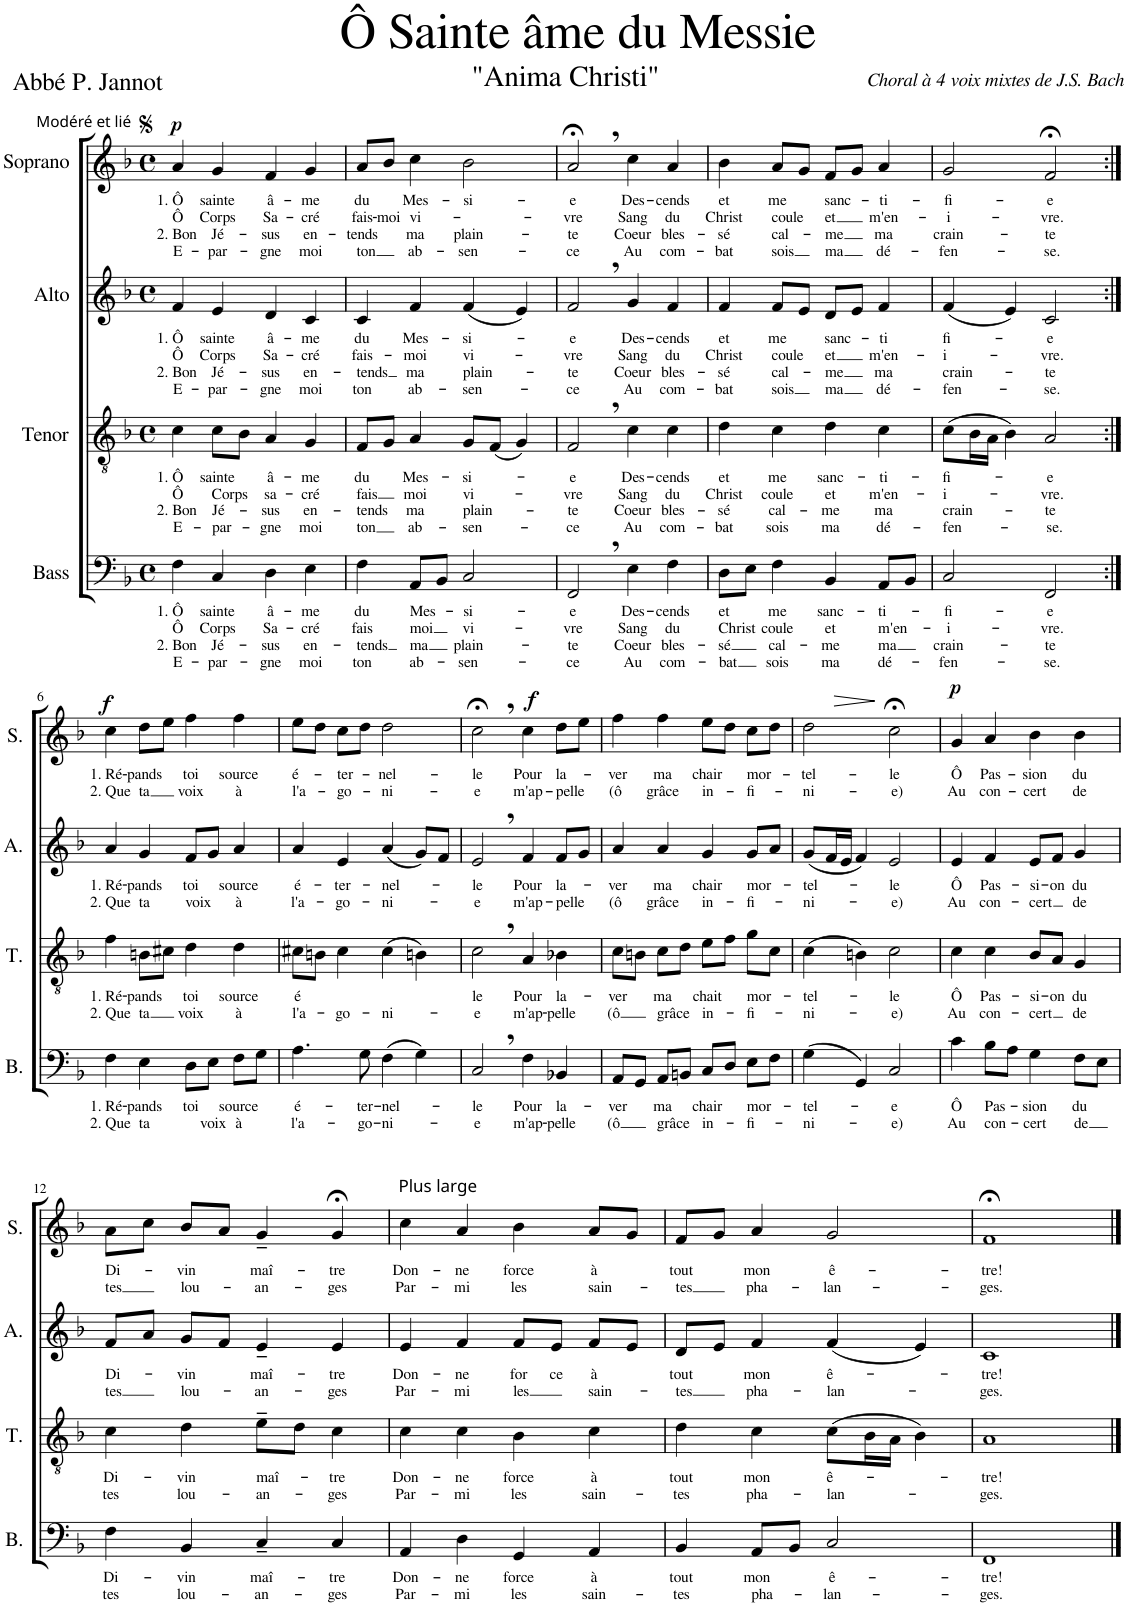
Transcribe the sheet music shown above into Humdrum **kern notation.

**kern	**text	**text	**text	**text	**kern	**text	**text	**text	**text	**kern	**text	**text	**text	**text	**kern	**text	**text	**text	**text	**dynam
*part4	*part4	*part4	*part4	*part4	*part3	*part3	*part3	*part3	*part3	*part2	*part2	*part2	*part2	*part2	*part1	*part1	*part1	*part1	*part1	*part1
*staff4	*staff4	*staff4	*staff4	*staff4	*staff3	*staff3	*staff3	*staff3	*staff3	*staff2	*staff2	*staff2	*staff2	*staff2	*staff1	*staff1	*staff1	*staff1	*staff1	*staff1
*I"Bass	*	*	*	*	*I"Tenor	*	*	*	*	*I"Alto	*	*	*	*	*I"Soprano	*	*	*	*	*
*I'B.	*	*	*	*	*I'T.	*	*	*	*	*I'A.	*	*	*	*	*I'S.	*	*	*	*	*
*clefF4	*	*	*	*	*clefGv2	*	*	*	*	*clefG2	*	*	*	*	*clefG2	*	*	*	*	*
*k[b-]	*	*	*	*	*k[b-]	*	*	*	*	*k[b-]	*	*	*	*	*k[b-]	*	*	*	*	*
*M4/4	*	*	*	*	*M4/4	*	*	*	*	*M4/4	*	*	*	*	*M4/4	*	*	*	*	*
*met(c)	*	*	*	*	*met(c)	*	*	*	*	*met(c)	*	*	*	*	*met(c)	*	*	*	*	*
=1	=1	=1	=1	=1	=1	=1	=1	=1	=1	=1	=1	=1	=1	=1	=1	=1	=1	=1	=1	=1
!	!	!	!	!	!	!	!	!	!	!	!	!	!	!	!LO:TX:a:t=Modéré et lié	!	!	!	!	!
!	!LO:LY:b	!LO:LY:b	!LO:LY:b	!LO:LY:b	!	!LO:LY:b	!LO:LY:b	!LO:LY:b	!LO:LY:b	!	!LO:LY:b	!LO:LY:b	!LO:LY:b	!LO:LY:b	!	!LO:LY:b	!LO:LY:b	!LO:LY:b	!LO:LY:b	!LO:DY:a
4F\	1. Ô	Ô	2. Bon	E-	4c\	1. Ô	Ô	2. Bon	E-	4f/	1. Ô	Ô	2. Bon	E-	4a/	1. Ô	Ô	2. Bon	E-	p
!	!LO:LY:b	!LO:LY:b	!LO:LY:b	!LO:LY:b	!	!LO:LY:b	!LO:LY:b	!LO:LY:b	!LO:LY:b	!	!LO:LY:b	!LO:LY:b	!LO:LY:b	!LO:LY:b	!	!LO:LY:b	!LO:LY:b	!LO:LY:b	!LO:LY:b	!
4C/	sainte	Corps	Jé-	-par-	8c\L	sainte	Corps	Jé-	-par-	4e/	sainte	Corps	Jé-	-par-	4g/	sainte	Corps	Jé-	-par-	.
.	.	.	.	.	8B-\J	.	.	.	.	.	.	.	.	.	.	.	.	.	.	.
!	!LO:LY:b	!LO:LY:b	!LO:LY:b	!LO:LY:b	!	!LO:LY:b	!LO:LY:b	!LO:LY:b	!LO:LY:b	!	!LO:LY:b	!LO:LY:b	!LO:LY:b	!LO:LY:b	!	!LO:LY:b	!LO:LY:b	!LO:LY:b	!LO:LY:b	!
4D\	â-	Sa-	-sus	-gne	4A/	â-	sa-	-sus	-gne	4d/	â-	Sa-	-sus	-gne	4f/	â-	Sa-	-sus	-gne	.
!	!LO:LY:b	!LO:LY:b	!LO:LY:b	!LO:LY:b	!	!LO:LY:b	!LO:LY:b	!LO:LY:b	!LO:LY:b	!	!LO:LY:b	!LO:LY:b	!LO:LY:b	!LO:LY:b	!	!LO:LY:b	!LO:LY:b	!LO:LY:b	!LO:LY:b	!
4E\	-me	-cré	en-	moi	4G/	-me	-cré	en-	moi	4c/	-me	-cré	en-	moi	4g/	-me	-cré	en-	moi	.
=2	=2	=2	=2	=2	=2	=2	=2	=2	=2	=2	=2	=2	=2	=2	=2	=2	=2	=2	=2	=2
!	!LO:LY:b	!LO:LY:b	!LO:LY:b	!LO:LY:b	!	!LO:LY:b	!LO:LY:b	!LO:LY:b	!LO:LY:b	!	!LO:LY:b	!LO:LY:b	!LO:LY:b	!LO:LY:b	!	!LO:LY:b	!LO:LY:b	!LO:LY:b	!LO:LY:b	!
4F\	du	fais	-tends	ton	8F/L	du	fais	-tends	ton	4c/	du	fais-	-tends	ton	8a/L	du	fais-	-tends	ton	.
!	!	!	!	!	!	!	!	!	!	!	!	!	!	!	!	!	!LO:LY:b	!	!	!
.	.	.	.	.	8G/J	.	.	.	.	.	.	.	.	.	8b-/J	.	-moi	.	.	.
!	!LO:LY:b	!LO:LY:b	!LO:LY:b	!LO:LY:b	!	!LO:LY:b	!LO:LY:b	!LO:LY:b	!LO:LY:b	!	!LO:LY:b	!LO:LY:b	!LO:LY:b	!LO:LY:b	!	!LO:LY:b	!LO:LY:b	!LO:LY:b	!LO:LY:b	!
8AA/L	Mes-	moi	ma	ab-	4A/	Mes-	moi	ma	ab-	4f/	Mes-	-moi	ma	ab-	4cc\	Mes-	vi-	ma	ab-	.
8BB-/J	.	.	.	.	.	.	.	.	.	.	.	.	.	.	.	.	.	.	.	.
!	!LO:LY:b	!LO:LY:b	!LO:LY:b	!LO:LY:b	!	!LO:LY:b	!LO:LY:b	!LO:LY:b	!LO:LY:b	!	!LO:LY:b	!LO:LY:b	!LO:LY:b	!LO:LY:b	!	!LO:LY:b	!	!LO:LY:b	!LO:LY:b	!
2C/	-si-	vi-	plain-	-sen-	8G/L	-si-	vi-	plain-	-sen-	(4f/	-si-	vi-	plain-	-sen-	2b-\	-si-	.	plain-	-sen-	.
.	.	.	.	.	(8F/J	.	.	.	.	.	.	.	.	.	.	.	.	.	.	.
.	.	.	.	.	4G/)	.	.	.	.	4e/)	.	.	.	.	.	.	.	.	.	.
=3	=3	=3	=3	=3	=3	=3	=3	=3	=3	=3	=3	=3	=3	=3	=3	=3	=3	=3	=3	=3
!	!LO:LY:b	!LO:LY:b	!LO:LY:b	!LO:LY:b	!	!LO:LY:b	!LO:LY:b	!LO:LY:b	!LO:LY:b	!	!LO:LY:b	!LO:LY:b	!LO:LY:b	!LO:LY:b	!	!LO:LY:b	!LO:LY:b	!LO:LY:b	!LO:LY:b	!
2FF,/	-e	-vre	-te	-ce	2F,/	-e	-vre	-te	-ce	2f,/	-e	-vre	-te	-ce	2a;<,/	-e	-vre	-te	-ce	.
!	!LO:LY:b	!LO:LY:b	!LO:LY:b	!LO:LY:b	!	!LO:LY:b	!LO:LY:b	!LO:LY:b	!LO:LY:b	!	!LO:LY:b	!LO:LY:b	!LO:LY:b	!LO:LY:b	!	!LO:LY:b	!LO:LY:b	!LO:LY:b	!LO:LY:b	!
4E\	Des-	Sang	Coeur	Au	4c\	Des-	Sang	Coeur	Au	4g/	Des-	Sang	Coeur	Au	4cc\	Des-	Sang	Coeur	Au	.
!	!LO:LY:b	!LO:LY:b	!LO:LY:b	!LO:LY:b	!	!LO:LY:b	!LO:LY:b	!LO:LY:b	!LO:LY:b	!	!LO:LY:b	!LO:LY:b	!LO:LY:b	!LO:LY:b	!	!LO:LY:b	!LO:LY:b	!LO:LY:b	!LO:LY:b	!
4F\	-cends	du	bles-	com-	4c\	-cends	du	bles-	com-	4f/	-cends	du	bles-	com-	4a/	-cends	du	bles-	com-	.
=4	=4	=4	=4	=4	=4	=4	=4	=4	=4	=4	=4	=4	=4	=4	=4	=4	=4	=4	=4	=4
!	!LO:LY:b	!LO:LY:b	!LO:LY:b	!LO:LY:b	!	!LO:LY:b	!LO:LY:b	!LO:LY:b	!LO:LY:b	!	!LO:LY:b	!LO:LY:b	!LO:LY:b	!LO:LY:b	!	!LO:LY:b	!LO:LY:b	!LO:LY:b	!LO:LY:b	!
8D\L	et	Christ	-sé	-bat	4d\	et	Christ	-sé	-bat	4f/	et	Christ	-sé	-bat	4b-\	et	Christ	-sé	-bat	.
8E\J	.	.	.	.	.	.	.	.	.	.	.	.	.	.	.	.	.	.	.	.
!	!LO:LY:b	!LO:LY:b	!LO:LY:b	!LO:LY:b	!	!LO:LY:b	!LO:LY:b	!LO:LY:b	!LO:LY:b	!	!LO:LY:b	!LO:LY:b	!LO:LY:b	!LO:LY:b	!	!LO:LY:b	!LO:LY:b	!LO:LY:b	!LO:LY:b	!
4F\	me	coule	cal-	sois	4c\	me	coule	cal-	sois	8f/L	me	coule	cal-	sois	8a/L	me	coule	cal-	sois	.
.	.	.	.	.	.	.	.	.	.	8e/J	.	.	.	.	8g/J	.	.	.	.	.
!	!LO:LY:b	!LO:LY:b	!LO:LY:b	!LO:LY:b	!	!LO:LY:b	!LO:LY:b	!LO:LY:b	!LO:LY:b	!	!LO:LY:b	!LO:LY:b	!LO:LY:b	!LO:LY:b	!	!LO:LY:b	!LO:LY:b	!LO:LY:b	!LO:LY:b	!
4BB-/	sanc-	et	-me	ma	4d\	sanc-	et	-me	ma	8d/L	sanc-	et	-me	ma	8f/L	sanc-	et	-me	ma	.
.	.	.	.	.	.	.	.	.	.	8e/J	.	.	.	.	8g/J	.	.	.	.	.
!	!LO:LY:b	!LO:LY:b	!LO:LY:b	!LO:LY:b	!	!LO:LY:b	!LO:LY:b	!LO:LY:b	!LO:LY:b	!	!LO:LY:b	!LO:LY:b	!LO:LY:b	!LO:LY:b	!	!LO:LY:b	!LO:LY:b	!LO:LY:b	!LO:LY:b	!
8AA/L	-ti-	m'en-	ma	dé-	4c\	-ti-	m'en-	ma	dé-	4f/	-ti	m'en-	ma	dé-	4a/	-ti-	m'en-	ma	dé-	.
8BB-/J	.	.	.	.	.	.	.	.	.	.	.	.	.	.	.	.	.	.	.	.
=5	=5	=5	=5	=5	=5	=5	=5	=5	=5	=5	=5	=5	=5	=5	=5	=5	=5	=5	=5	=5
!	!LO:LY:b	!LO:LY:b	!LO:LY:b	!LO:LY:b	!	!LO:LY:b	!LO:LY:b	!LO:LY:b	!LO:LY:b	!	!LO:LY:b	!LO:LY:b	!LO:LY:b	!LO:LY:b	!	!LO:LY:b	!LO:LY:b	!LO:LY:b	!LO:LY:b	!
2C/	-fi-	-i-	crain-	-fen-	(8c\L	-fi-	-i-	crain-	-fen-	(4f/	-fi-	-i-	crain-	-fen-	2g/	-fi-	-i-	crain-	-fen-	.
.	.	.	.	.	16B-\L	.	.	.	.	.	.	.	.	.	.	.	.	.	.	.
.	.	.	.	.	16A\JJ	.	.	.	.	.	.	.	.	.	.	.	.	.	.	.
.	.	.	.	.	4B-\)	.	.	.	.	4e/)	.	.	.	.	.	.	.	.	.	.
!	!LO:LY:b	!LO:LY:b	!LO:LY:b	!LO:LY:b	!	!LO:LY:b	!LO:LY:b	!LO:LY:b	!LO:LY:b	!	!LO:LY:b	!LO:LY:b	!LO:LY:b	!LO:LY:b	!	!LO:LY:b	!LO:LY:b	!LO:LY:b	!LO:LY:b	!
2FF/	-e	-vre.	-te	-se.	2A/	-e	-vre.	-te	-se.	2c/	-e	-vre.	-te	-se.	2f;</	-e	-vre.	-te	-se.	.
!!LO:LB:g=z
=6:|!	=6:|!	=6:|!	=6:|!	=6:|!	=6:|!	=6:|!	=6:|!	=6:|!	=6:|!	=6:|!	=6:|!	=6:|!	=6:|!	=6:|!	=6:|!	=6:|!	=6:|!	=6:|!	=6:|!	=6:|!
!	!LO:LY:b	!LO:LY:b	!	!	!	!LO:LY:b	!LO:LY:b	!	!	!	!LO:LY:b	!LO:LY:b	!	!	!	!LO:LY:b	!LO:LY:b	!	!	!LO:DY:a
4F\	1. Ré-	2. Que	.	.	4f\	1. Ré-	2. Que	.	.	4a/	1. Ré-	2. Que	.	.	4cc\	1. Ré-	2. Que	.	.	f
!	!LO:LY:b	!LO:LY:b	!	!	!	!LO:LY:b	!LO:LY:b	!	!	!	!LO:LY:b	!LO:LY:b	!	!	!	!LO:LY:b	!LO:LY:b	!	!	!
4E\	-pands	ta	.	.	8Bn\L	-pands	ta	.	.	4g/	-pands	ta	.	.	8dd\L	-pands	ta	.	.	.
.	.	.	.	.	8c#X\J	.	.	.	.	.	.	.	.	.	8ee\J	.	.	.	.	.
!	!LO:LY:b	!	!	!	!	!LO:LY:b	!LO:LY:b	!	!	!	!LO:LY:b	!LO:LY:b	!	!	!	!LO:LY:b	!LO:LY:b	!	!	!
8D\L	toi	.	.	.	4d\	toi	voix	.	.	8f/L	toi	voix	.	.	4ff\	toi	voix	.	.	.
!	!	!LO:LY:b	!	!	!	!	!	!	!	!	!	!	!	!	!	!	!	!	!	!
8E\J	.	voix	.	.	.	.	.	.	.	8g/J	.	.	.	.	.	.	.	.	.	.
!	!LO:LY:b	!LO:LY:b	!	!	!	!LO:LY:b	!LO:LY:b	!	!	!	!LO:LY:b	!LO:LY:b	!	!	!	!LO:LY:b	!LO:LY:b	!	!	!
8F\L	source	à	.	.	4d\	source	à	.	.	4a/	source	à	.	.	4ff\	source	à	.	.	.
8G\J	.	.	.	.	.	.	.	.	.	.	.	.	.	.	.	.	.	.	.	.
=7	=7	=7	=7	=7	=7	=7	=7	=7	=7	=7	=7	=7	=7	=7	=7	=7	=7	=7	=7	=7
!	!LO:LY:b	!LO:LY:b	!	!	!	!LO:LY:b	!LO:LY:b	!	!	!	!LO:LY:b	!LO:LY:b	!	!	!	!LO:LY:b	!LO:LY:b	!	!	!
4.A\	é-	l'a-	.	.	8c#X\L	é	l'a-	.	.	4a/	é-	l'a-	.	.	8ee\L	é-	l'a-	.	.	.
.	.	.	.	.	8Bn\J	.	.	.	.	.	.	.	.	.	8dd\J	.	.	.	.	.
!	!	!	!	!	!	!	!LO:LY:b	!	!	!	!LO:LY:b	!LO:LY:b	!	!	!	!LO:LY:b	!LO:LY:b	!	!	!
.	.	.	.	.	4c#\	.	-go-	.	.	4e/	-ter-	-go-	.	.	8cc\L	-ter-	-go-	.	.	.
!	!LO:LY:b	!LO:LY:b	!	!	!	!	!	!	!	!	!	!	!	!	!	!	!	!	!	!
8G\	-ter-	-go-	.	.	.	.	.	.	.	.	.	.	.	.	8dd\J	.	.	.	.	.
!	!LO:LY:b	!LO:LY:b	!	!	!	!	!LO:LY:b	!	!	!	!LO:LY:b	!LO:LY:b	!	!	!	!LO:LY:b	!LO:LY:b	!	!	!
(4F\	-nel-	-ni-	.	.	(4c#\	.	-ni-	.	.	(4a/	-nel-	-ni-	.	.	2dd\	-nel-	-ni-	.	.	.
4G\)	.	.	.	.	4Bn\)	.	.	.	.	8g/L)	.	.	.	.	.	.	.	.	.	.
.	.	.	.	.	.	.	.	.	.	8f/J	.	.	.	.	.	.	.	.	.	.
=8	=8	=8	=8	=8	=8	=8	=8	=8	=8	=8	=8	=8	=8	=8	=8	=8	=8	=8	=8	=8
!	!LO:LY:b	!LO:LY:b	!	!	!	!LO:LY:b	!LO:LY:b	!	!	!	!LO:LY:b	!LO:LY:b	!	!	!	!LO:LY:b	!LO:LY:b	!	!	!
2C,/	-le	-e	.	.	2c,\	-le	-e	.	.	2e,/	-le	-e	.	.	2cc;<,\	-le	-e	.	.	.
!	!LO:LY:b	!LO:LY:b	!	!	!	!LO:LY:b	!LO:LY:b	!	!	!	!LO:LY:b	!LO:LY:b	!	!	!	!LO:LY:b	!LO:LY:b	!	!	!LO:DY:a
4F\	Pour	m'ap-	.	.	4A/	Pour	m'ap-	.	.	4f/	Pour	m'ap-	.	.	4cc\	Pour	m'ap-	.	.	f
!	!LO:LY:b	!LO:LY:b	!	!	!	!LO:LY:b	!LO:LY:b	!	!	!	!LO:LY:b	!LO:LY:b	!	!	!	!LO:LY:b	!LO:LY:b	!	!	!
4BB-X/	la-	-pelle	.	.	4B-X\	la-	-pelle	.	.	8f/L	la-	-pelle	.	.	8dd\L	la-	-pelle	.	.	.
.	.	.	.	.	.	.	.	.	.	8g/J	.	.	.	.	8ee\J	.	.	.	.	.
=9	=9	=9	=9	=9	=9	=9	=9	=9	=9	=9	=9	=9	=9	=9	=9	=9	=9	=9	=9	=9
!	!LO:LY:b	!LO:LY:b	!	!	!	!LO:LY:b	!LO:LY:b	!	!	!	!LO:LY:b	!LO:LY:b	!	!	!	!LO:LY:b	!LO:LY:b	!	!	!
8AA/L	-ver	(ô	.	.	8c\L	-ver	(ô	.	.	4a/	-ver	(ô	.	.	4ff\	-ver	(ô	.	.	.
8GG/J	.	.	.	.	8Bn\J	.	.	.	.	.	.	.	.	.	.	.	.	.	.	.
!	!LO:LY:b	!LO:LY:b	!	!	!	!LO:LY:b	!LO:LY:b	!	!	!	!LO:LY:b	!LO:LY:b	!	!	!	!LO:LY:b	!LO:LY:b	!	!	!
8AA/L	ma	grâce	.	.	8c\L	ma	grâce	.	.	4a/	ma	grâce	.	.	4ff\	ma	grâce	.	.	.
8BBn/J	.	.	.	.	8d\J	.	.	.	.	.	.	.	.	.	.	.	.	.	.	.
!	!LO:LY:b	!LO:LY:b	!	!	!	!LO:LY:b	!LO:LY:b	!	!	!	!LO:LY:b	!LO:LY:b	!	!	!	!LO:LY:b	!LO:LY:b	!	!	!
8C/L	chair	in-	.	.	8e\L	chait	in-	.	.	4g/	chair	in-	.	.	8ee\L	chair	in-	.	.	.
8D/J	.	.	.	.	8f\J	.	.	.	.	.	.	.	.	.	8dd\J	.	.	.	.	.
!	!LO:LY:b	!LO:LY:b	!	!	!	!LO:LY:b	!LO:LY:b	!	!	!	!LO:LY:b	!LO:LY:b	!	!	!	!LO:LY:b	!LO:LY:b	!	!	!
8E\L	mor-	-fi-	.	.	8g\L	mor-	-fi-	.	.	8g/L	mor-	-fi-	.	.	8cc\L	mor-	-fi-	.	.	.
8F\J	.	.	.	.	8c\J	.	.	.	.	8a/J	.	.	.	.	8dd\J	.	.	.	.	.
=10	=10	=10	=10	=10	=10	=10	=10	=10	=10	=10	=10	=10	=10	=10	=10	=10	=10	=10	=10	=10
!	!LO:LY:b	!LO:LY:b	!	!	!	!LO:LY:b	!LO:LY:b	!	!	!	!LO:LY:b	!LO:LY:b	!	!	!	!LO:LY:b	!LO:LY:b	!	!	!LO:HP:b
(4G\	-tel-	-ni-	.	.	(4c\	-tel-	-ni-	.	.	(8g/L	-tel-	-ni-	.	.	2dd\	-tel-	-ni-	.	.	>
.	.	.	.	.	.	.	.	.	.	16f/L	.	.	.	.	.	.	.	.	.	.
.	.	.	.	.	.	.	.	.	.	16e/JJ	.	.	.	.	.	.	.	.	.	.
4GG/)	.	.	.	.	4Bn\)	.	.	.	.	4f/)	.	.	.	.	.	.	.	.	.	.
!	!LO:LY:b	!LO:LY:b	!	!	!	!LO:LY:b	!LO:LY:b	!	!	!	!LO:LY:b	!LO:LY:b	!	!	!	!LO:LY:b	!LO:LY:b	!	!	!
2C/	-e	-e)	.	.	2c\	-le	-e)	.	.	2e/	-le	-e)	.	.	2cc;<\	-le	-e)	.	.	]
=11	=11	=11	=11	=11	=11	=11	=11	=11	=11	=11	=11	=11	=11	=11	=11	=11	=11	=11	=11	=11
!	!LO:LY:b	!LO:LY:b	!	!	!	!LO:LY:b	!LO:LY:b	!	!	!	!LO:LY:b	!LO:LY:b	!	!	!	!LO:LY:b	!LO:LY:b	!	!	!LO:DY:a
4c\	Ô	Au	.	.	4c\	Ô	Au	.	.	4e/	Ô	Au	.	.	4g/	Ô	Au	.	.	p
!	!LO:LY:b	!LO:LY:b	!	!	!	!LO:LY:b	!LO:LY:b	!	!	!	!LO:LY:b	!LO:LY:b	!	!	!	!LO:LY:b	!LO:LY:b	!	!	!
8B-\L	Pas-	con-	.	.	4c\	Pas-	con-	.	.	4f/	Pas-	con-	.	.	4a/	Pas-	con-	.	.	.
8A\J	.	.	.	.	.	.	.	.	.	.	.	.	.	.	.	.	.	.	.	.
!	!LO:LY:b	!LO:LY:b	!	!	!	!LO:LY:b	!LO:LY:b	!	!	!	!LO:LY:b	!LO:LY:b	!	!	!	!LO:LY:b	!LO:LY:b	!	!	!
4G\	-sion	-cert	.	.	8B-/L	-si-	-cert	.	.	8e/L	-si-	-cert	.	.	4b-\	-sion	-cert	.	.	.
!	!	!	!	!	!	!LO:LY:b	!	!	!	!	!LO:LY:b	!	!	!	!	!	!	!	!	!
.	.	.	.	.	8A/J	-on	.	.	.	8f/J	-on	.	.	.	.	.	.	.	.	.
!	!LO:LY:b	!LO:LY:b	!	!	!	!LO:LY:b	!LO:LY:b	!	!	!	!LO:LY:b	!LO:LY:b	!	!	!	!LO:LY:b	!LO:LY:b	!	!	!
8F\L	du	de	.	.	4G/	du	de	.	.	4g/	du	de	.	.	4b-\	du	de	.	.	.
8E\J	.	.	.	.	.	.	.	.	.	.	.	.	.	.	.	.	.	.	.	.
!!LO:LB:g=z
=12	=12	=12	=12	=12	=12	=12	=12	=12	=12	=12	=12	=12	=12	=12	=12	=12	=12	=12	=12	=12
!	!LO:LY:b	!LO:LY:b	!	!	!	!LO:LY:b	!LO:LY:b	!	!	!	!LO:LY:b	!LO:LY:b	!	!	!	!LO:LY:b	!LO:LY:b	!	!	!
4F\	Di-	tes	.	.	4c\	Di-	tes	.	.	8f/L	Di-	tes	.	.	8a\L	Di-	tes	.	.	.
.	.	.	.	.	.	.	.	.	.	8a/J	.	.	.	.	8cc\J	.	.	.	.	.
!	!LO:LY:b	!LO:LY:b	!	!	!	!LO:LY:b	!LO:LY:b	!	!	!	!LO:LY:b	!LO:LY:b	!	!	!	!LO:LY:b	!LO:LY:b	!	!	!
4BB-/	-vin	lou-	.	.	4d\	-vin	lou-	.	.	8g/L	-vin	lou-	.	.	8b-/L	-vin	lou-	.	.	.
.	.	.	.	.	.	.	.	.	.	8f/J	.	.	.	.	8a/J	.	.	.	.	.
!	!LO:LY:b	!LO:LY:b	!	!	!	!LO:LY:b	!LO:LY:b	!	!	!	!LO:LY:b	!LO:LY:b	!	!	!	!LO:LY:b	!LO:LY:b	!	!	!
4C~/	maî-	-an-	.	.	8e~\L	maî-	-an-	.	.	4e~/	maî-	-an-	.	.	4g~/	maî-	-an-	.	.	.
.	.	.	.	.	8d\J	.	.	.	.	.	.	.	.	.	.	.	.	.	.	.
!	!LO:LY:b	!LO:LY:b	!	!	!	!LO:LY:b	!LO:LY:b	!	!	!	!LO:LY:b	!LO:LY:b	!	!	!	!LO:LY:b	!LO:LY:b	!	!	!
4C/	-tre	-ges	.	.	4c\	-tre	-ges	.	.	4e/	-tre	-ges	.	.	4g;</	-tre	-ges	.	.	.
=13	=13	=13	=13	=13	=13	=13	=13	=13	=13	=13	=13	=13	=13	=13	=13	=13	=13	=13	=13	=13
!	!	!	!	!	!	!	!	!	!	!	!	!	!	!	!LO:TX:a:t=Plus large	!	!	!	!	!
!	!LO:LY:b	!LO:LY:b	!	!	!	!LO:LY:b	!LO:LY:b	!	!	!	!LO:LY:b	!LO:LY:b	!	!	!	!LO:LY:b	!LO:LY:b	!	!	!
4AA/	Don-	Par-	.	.	4c\	Don-	Par-	.	.	4e/	Don-	Par-	.	.	4cc\	Don-	Par-	.	.	.
!	!LO:LY:b	!LO:LY:b	!	!	!	!LO:LY:b	!LO:LY:b	!	!	!	!LO:LY:b	!LO:LY:b	!	!	!	!LO:LY:b	!LO:LY:b	!	!	!
4D\	-ne	-mi	.	.	4c\	-ne	-mi	.	.	4f/	-ne	-mi	.	.	4a/	-ne	-mi	.	.	.
!	!LO:LY:b	!LO:LY:b	!	!	!	!LO:LY:b	!LO:LY:b	!	!	!	!LO:LY:b	!LO:LY:b	!	!	!	!LO:LY:b	!LO:LY:b	!	!	!
4GG/	force	les	.	.	4B-\	force	les	.	.	8f/L	for	les	.	.	4b-\	force	les	.	.	.
!	!	!	!	!	!	!	!	!	!	!	!LO:LY:b	!	!	!	!	!	!	!	!	!
.	.	.	.	.	.	.	.	.	.	8e/J	ce	.	.	.	.	.	.	.	.	.
!	!LO:LY:b	!LO:LY:b	!	!	!	!LO:LY:b	!LO:LY:b	!	!	!	!LO:LY:b	!LO:LY:b	!	!	!	!LO:LY:b	!LO:LY:b	!	!	!
4AA/	à	sain-	.	.	4c\	à	sain-	.	.	8f/L	à	sain-	.	.	8a/L	à	sain-	.	.	.
.	.	.	.	.	.	.	.	.	.	8e/J	.	.	.	.	8g/J	.	.	.	.	.
=14	=14	=14	=14	=14	=14	=14	=14	=14	=14	=14	=14	=14	=14	=14	=14	=14	=14	=14	=14	=14
!	!LO:LY:b	!LO:LY:b	!	!	!	!LO:LY:b	!LO:LY:b	!	!	!	!LO:LY:b	!LO:LY:b	!	!	!	!LO:LY:b	!LO:LY:b	!	!	!
4BB-/	tout	-tes	.	.	4d\	tout	-tes	.	.	8d/L	tout	-tes	.	.	8f/L	tout	-tes	.	.	.
.	.	.	.	.	.	.	.	.	.	8e/J	.	.	.	.	8g/J	.	.	.	.	.
!	!LO:LY:b	!LO:LY:b	!	!	!	!LO:LY:b	!LO:LY:b	!	!	!	!LO:LY:b	!LO:LY:b	!	!	!	!LO:LY:b	!LO:LY:b	!	!	!
8AA/L	mon	pha-	.	.	4c\	mon	pha-	.	.	4f/	mon	pha-	.	.	4a/	mon	pha-	.	.	.
8BB-/J	.	.	.	.	.	.	.	.	.	.	.	.	.	.	.	.	.	.	.	.
!	!LO:LY:b	!LO:LY:b	!	!	!	!LO:LY:b	!LO:LY:b	!	!	!	!LO:LY:b	!LO:LY:b	!	!	!	!LO:LY:b	!LO:LY:b	!	!	!
2C/	ê-	-lan-	.	.	(8c\L	ê-	-lan-	.	.	(4f/	ê-	-lan-	.	.	2g/	ê-	-lan-	.	.	.
.	.	.	.	.	16B-\L	.	.	.	.	.	.	.	.	.	.	.	.	.	.	.
.	.	.	.	.	16A\JJ	.	.	.	.	.	.	.	.	.	.	.	.	.	.	.
.	.	.	.	.	4B-\)	.	.	.	.	4e/)	.	.	.	.	.	.	.	.	.	.
=15	=15	=15	=15	=15	=15	=15	=15	=15	=15	=15	=15	=15	=15	=15	=15	=15	=15	=15	=15	=15
!	!LO:LY:b	!LO:LY:b	!	!	!	!LO:LY:b	!LO:LY:b	!	!	!	!LO:LY:b	!LO:LY:b	!	!	!	!LO:LY:b	!LO:LY:b	!	!	!
1FF	-tre!	-ges.	.	.	1A	-tre!	-ges.	.	.	1c	-tre!	-ges.	.	.	1f;<	-tre!	-ges.	.	.	.
==	==	==	==	==	==	==	==	==	==	==	==	==	==	==	==	==	==	==	==	==
*-	*-	*-	*-	*-	*-	*-	*-	*-	*-	*-	*-	*-	*-	*-	*-	*-	*-	*-	*-	*-
